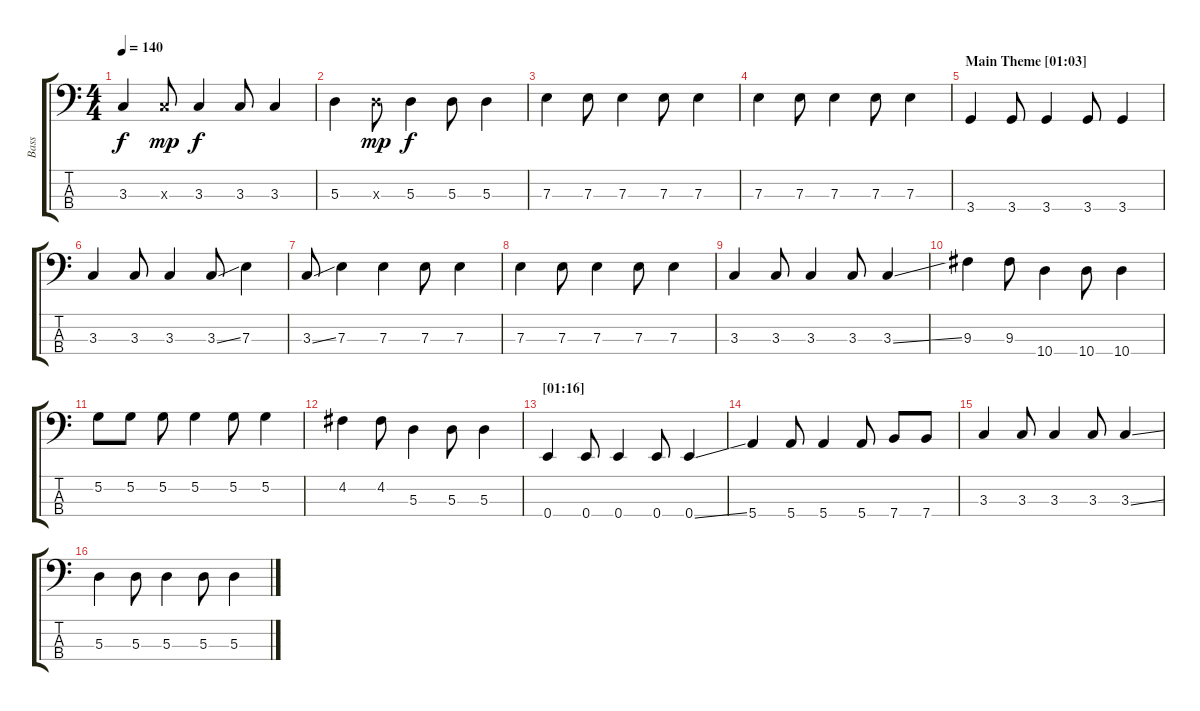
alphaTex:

\track ("Bass" "Bass") {instrument electricbassfinger}
\staff {score tabs}
\tuning (G2 D2 A1 E1) {hide}
\ts (4 4)
\tempo 140
\clef f4
\ks c
3.3.4{dy f} 3.3{x}.8{dy mp} 3.3.4{dy f} 3.3.8 3.3.4 |
5.3.4 5.3{x}.8{dy mp} 5.3.4{dy f} 5.3.8 5.3.4 |
7.3.4 7.3.8 7.3.4 7.3.8 7.3.4 |
7.3.4 7.3.8 7.3.4 7.3.8 7.3.4 |
\section ("" "Main Theme [01:03]")
3.4.4 3.4.8 3.4.4 3.4.8 3.4.4 |
3.3.4 3.3.8 3.3.4 3.3{ss}.8 7.3.4 |
3.3{ss}.8 7.3.4 7.3.4 7.3.8 7.3.4 |
7.3.4 7.3.8 7.3.4 7.3.8 7.3.4 |
3.3.4 3.3.8 3.3.4 3.3.8 3.3{ss}.4 |
9.3.4 9.3.8 10.4.4 10.4.8 10.4.4 |
5.2.8 5.2.8 5.2.8 5.2.4 5.2.8 5.2.4 |
4.2.4 4.2.8 5.3.4 5.3.8 5.3.4 |
\section ("" "[01:16]")
0.4.4 0.4.8 0.4.4 0.4.8 0.4{ss}.4 |
5.4.4 5.4.8 5.4.4 5.4.8 7.4.8 7.4.8 |
3.3.4 3.3.8 3.3.4 3.3.8 3.3{ss}.4 |
5.3.4 5.3.8 5.3.4 5.3.8 5.3.4
